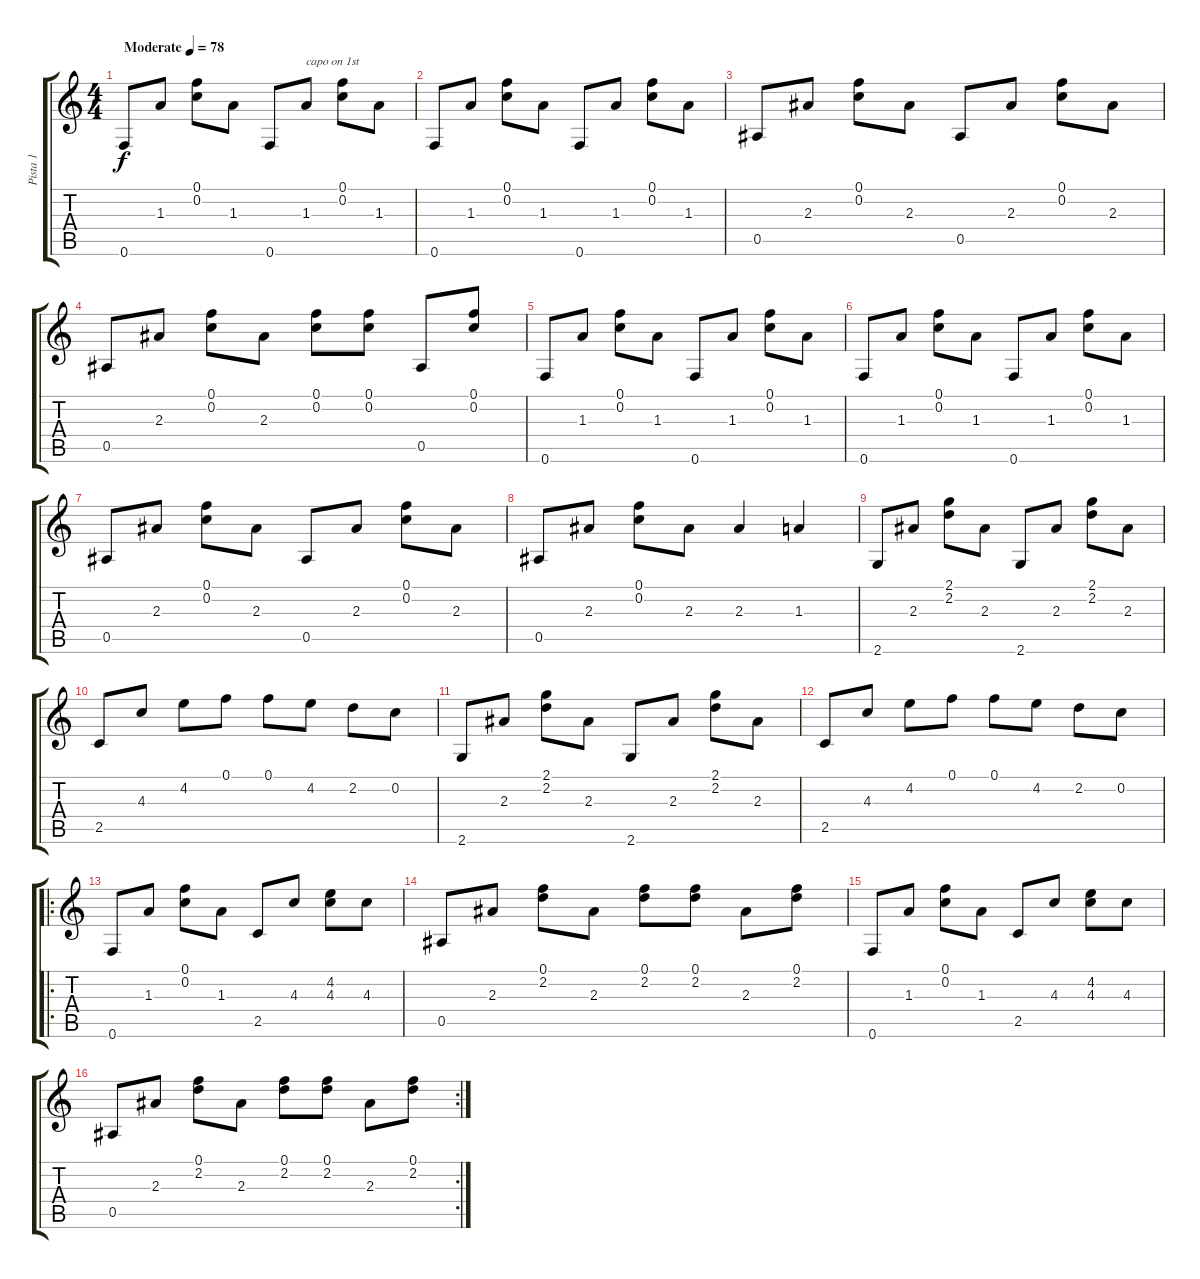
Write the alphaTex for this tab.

\track ("Pista 1" "Pista 1") {instrument acousticguitarsteel}
\staff {score tabs}
\tuning (F4 C4 Ab3 Eb3 Bb2 F2) {hide}
\ts (4 4)
\tempo (78 "Moderate")
\clef g2
\ks c
0.6.8{dy f instrument acousticguitarsteel} 1.3.8 (0.1 0.2).8 1.3.8 0.6.8 1.3.8{txt "capo on 1st "} (0.1 0.2).8 1.3.8 |
0.6.8 1.3.8 (0.1 0.2).8 1.3.8 0.6.8 1.3.8 (0.1 0.2).8 1.3.8 |
0.5.8 2.3.8 (0.1 0.2).8 2.3.8 0.5.8 2.3.8 (0.1 0.2).8 2.3.8 |
0.5.8 2.3.8 (0.1 0.2).8 2.3.8 (0.1 0.2).8 (0.1 0.2).8 0.5.8 (0.1 0.2).8 |
0.6.8 1.3.8 (0.1 0.2).8 1.3.8 0.6.8 1.3.8 (0.1 0.2).8 1.3.8 |
0.6.8 1.3.8 (0.1 0.2).8 1.3.8 0.6.8 1.3.8 (0.1 0.2).8 1.3.8 |
0.5.8 2.3.8 (0.1 0.2).8 2.3.8 0.5.8 2.3.8 (0.1 0.2).8 2.3.8 |
0.5.8 2.3.8 (0.1 0.2).8 2.3.8 2.3.4 1.3.4 |
2.6.8 2.3.8 (2.1 2.2).8 2.3.8 2.6.8 2.3.8 (2.1 2.2).8 2.3.8 |
2.5.8 4.3.8 4.2.8 0.1.8 0.1.8 4.2.8 2.2.8 0.2.8 |
2.6.8 2.3.8 (2.1 2.2).8 2.3.8 2.6.8 2.3.8 (2.1 2.2).8 2.3.8 |
2.5.8 4.3.8 4.2.8 0.1.8 0.1.8 4.2.8 2.2.8 0.2.8 |
\ro
0.6.8 1.3.8 (0.1 0.2).8 1.3.8 2.5.8 4.3.8 (4.2 4.3).8 4.3.8 |
0.5.8 2.3.8 (0.1 2.2).8 2.3.8 (0.1 2.2).8 (0.1 2.2).8 2.3.8 (0.1 2.2).8 |
0.6.8 1.3.8 (0.1 0.2).8 1.3.8 2.5.8 4.3.8 (4.2 4.3).8 4.3.8 |
\rc 2
0.5.8 2.3.8 (0.1 2.2).8 2.3.8 (0.1 2.2).8 (0.1 2.2).8 2.3.8 (0.1 2.2).8
